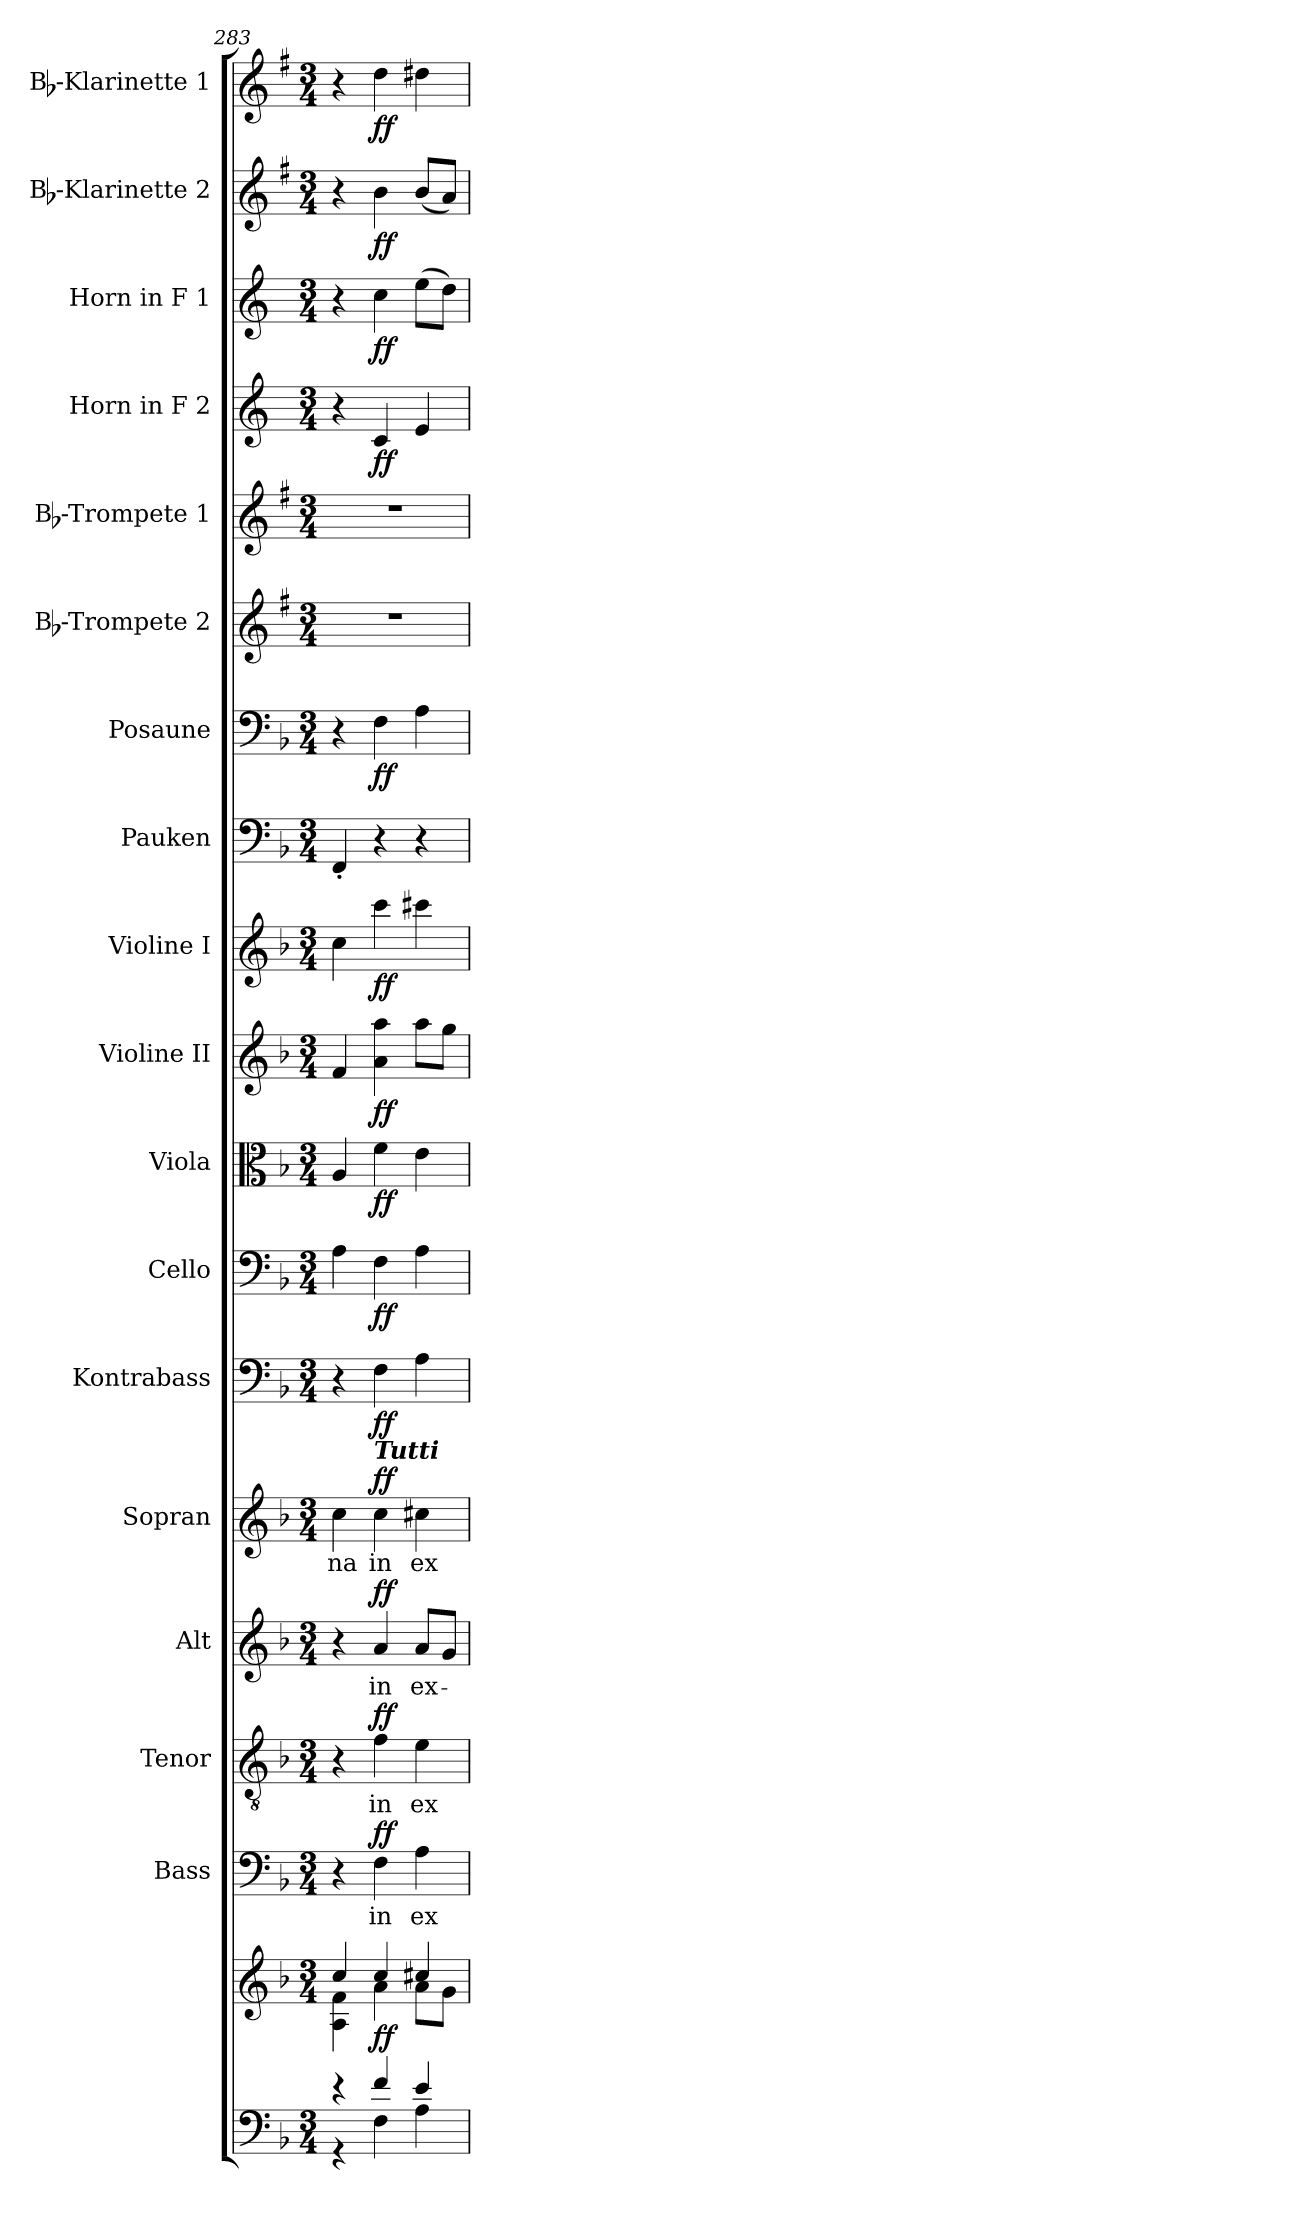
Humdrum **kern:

**kern	**kern	**dynam	**kern	**text	**dynam	**kern	**text	**dynam	**kern	**text	**dynam	**kern	**text	**dynam	**kern	**dynam	**kern	**dynam	**kern	**dynam	**kern	**dynam	**kern	**dynam	**kern	**kern	**dynam	**kern	**kern	**kern	**dynam	**kern	**dynam	**kern	**dynam	**kern	**dynam
*part18	*part18	*part18	*part17	*part17	*part17	*part16	*part16	*part16	*part15	*part15	*part15	*part14	*part14	*part14	*part13	*part13	*part12	*part12	*part11	*part11	*part10	*part10	*part9	*part9	*part8	*part7	*part7	*part6	*part5	*part4	*part4	*part3	*part3	*part2	*part2	*part1	*part1
*staff19	*staff18	*staff18/19	*staff17	*staff17	*staff17	*staff16	*staff16	*staff16	*staff15	*staff15	*staff15	*staff14	*staff14	*staff14	*staff13	*staff13	*staff12	*staff12	*staff11	*staff11	*staff10	*staff10	*staff9	*staff9	*staff8	*staff7	*staff7	*staff6	*staff5	*staff4	*staff4	*staff3	*staff3	*staff2	*staff2	*staff1	*staff1
*	*	*	*I"Bass	*	*	*I"Tenor	*	*	*I"Alt	*	*	*I"Sopran	*	*	*I"Kontrabass	*	*I"Cello	*	*I"Viola	*	*I"Violine II	*	*I"Violine I	*	*I"Pauken	*I"Posaune	*	*I"Bb-Trompete 2	*I"Bb-Trompete 1	*I"Horn in F 2	*	*I"Horn in F 1	*	*I"Bb-Klarinette 2	*	*I"Bb-Klarinette 1	*
*	*	*	*I'B.	*	*	*I'T.	*	*	*I'A.	*	*	*I'S.	*	*	*I'Kb.	*	*	*	*I'Vla.	*	*I'Vl. II	*	*I'Vl. I	*	*I'Pk.	*I'Pos.	*	*I'Bb Trp. 2	*I'Bb Trp. 1	*	*	*	*	*I'Bb Kl. 2	*	*I'Bb Kl. 1	*
*clefF4	*clefG2	*	*clefF4	*	*	*clefGv2	*	*	*clefG2	*	*	*clefG2	*	*	*clefF4	*	*clefF4	*	*clefC3	*	*clefG2	*	*clefG2	*	*clefF4	*clefF4	*	*clefG2	*clefG2	*clefG2	*	*clefG2	*	*clefG2	*	*clefG2	*
*	*	*	*	*	*	*	*	*	*	*	*	*	*	*	*ITrd7c12	*	*	*	*	*	*	*	*	*	*	*	*	*ITrd1c2	*ITrd1c2	*ITrd4c7	*	*ITrd4c7	*	*ITrd1c2	*	*ITrd1c2	*
*k[b-]	*k[b-]	*	*k[b-]	*	*	*k[b-]	*	*	*k[b-]	*	*	*k[b-]	*	*	*k[b-]	*	*k[b-]	*	*k[b-]	*	*k[b-]	*	*k[b-]	*	*k[b-]	*k[b-]	*	*k[b-]	*k[b-]	*k[b-]	*	*k[b-]	*	*k[b-]	*	*k[b-]	*
*F:	*F:	*	*F:	*	*	*F:	*	*	*F:	*	*	*F:	*	*	*F:	*	*F:	*	*F:	*	*F:	*	*F:	*	*F:	*F:	*	*F:	*F:	*F:	*	*F:	*	*F:	*	*F:	*
*M3/4	*M3/4	*	*M3/4	*	*	*M3/4	*	*	*M3/4	*	*	*M3/4	*	*	*M3/4	*	*M3/4	*	*M3/4	*	*M3/4	*	*M3/4	*	*M3/4	*M3/4	*	*M3/4	*M3/4	*M3/4	*	*M3/4	*	*M3/4	*	*M3/4	*
=283	=283	=283	=283	=283	=283	=283	=283	=283	=283	=283	=283	=283	=283	=283	=283	=283	=283	=283	=283	=283	=283	=283	=283	=283	=283	=283	=283	=283	=283	=283	=283	=283	=283	=283	=283	=283	=283
*^	*^	*	*	*	*	*	*	*	*	*	*	*	*	*	*	*	*	*	*	*	*	*	*	*	*	*	*	*	*	*	*	*	*	*	*	*	*
!	!	!	!	!	!	!	!	!	!	!	!	!	!	!	!LO:LY:b	!	!	!	!	!	!	!	!	!	!	!	!	!	!	!	!	!	!	!	!	!	!	!	!
4r	4r	4cc/	4A\ 4f\	.	4r	.	.	4r	.	.	4r	.	.	4cc\	-na	.	4r	.	4A\	.	4A/	.	4f/	.	4cc\	.	4FF'</	4r	.	2.r	2.r	4r	.	4r	.	4r	.	4r	.
!	!	!	!	!	!	!	!	!	!	!	!	!	!	!LO:TX:a:Bi:t=Tutti	!	!	!	!	!	!	!	!	!	!	!	!	!	!	!	!	!	!	!	!	!	!	!	!	!
!	!	!	!	!LO:DY:b	!	!LO:LY:b	!LO:DY:a	!	!LO:LY:b	!LO:DY:a	!	!LO:LY:b	!LO:DY:a	!	!LO:LY:b	!LO:DY:a	!	!LO:DY:b	!	!LO:DY:b	!	!LO:DY:b	!	!LO:DY:b	!	!LO:DY:b	!	!	!LO:DY:b	!	!	!	!LO:DY:b	!	!LO:DY:b	!	!LO:DY:b	!	!LO:DY:b
4f/	4F\	4cc/	4a\	ff	4F\	in	ff	4f\	in	ff	4a/	in	ff	4cc\	in	ff	4FF\	ff	4F\	ff	4f\	ff	4a\ 4aa\	ff	4ccc\	ff	4r	4F\	ff	.	.	4F/	ff	4f\	ff	4a\	ff	4cc\	ff
!	!	!	!	!	!	!LO:LY:b	!	!	!LO:LY:b	!	!	!LO:LY:b	!	!	!LO:LY:b	!	!	!	!	!	!	!	!	!	!	!	!	!	!	!	!	!	!	!	!	!	!	!	!
4e/	4A\	4cc#X/	8a\L	.	4A\	ex-	.	4e\	ex-	.	8a/L	ex-	.	4cc#X\	ex-	.	4AA\	.	4A\	.	4e\	.	8aa\L	.	4ccc#X\	.	4r	4A\	.	.	.	4A/	.	(>8a\L	.	(<8a/L	.	4cc#X\	.
.	.	.	8g\J	.	.	.	.	.	.	.	8g/J	.	.	.	.	.	.	.	.	.	.	.	8gg\J	.	.	.	.	.	.	.	.	.	.	8g\J)	.	8g/J)	.	.	.
*v	*v	*	*	*	*	*	*	*	*	*	*	*	*	*	*	*	*	*	*	*	*	*	*	*	*	*	*	*	*	*	*	*	*	*	*	*	*	*	*
*	*v	*v	*	*	*	*	*	*	*	*	*	*	*	*	*	*	*	*	*	*	*	*	*	*	*	*	*	*	*	*	*	*	*	*	*	*	*	*
=	=	=	=	=	=	=	=	=	=	=	=	=	=	=	=	=	=	=	=	=	=	=	=	=	=	=	=	=	=	=	=	=	=	=	=	=	=
*-	*-	*-	*-	*-	*-	*-	*-	*-	*-	*-	*-	*-	*-	*-	*-	*-	*-	*-	*-	*-	*-	*-	*-	*-	*-	*-	*-	*-	*-	*-	*-	*-	*-	*-	*-	*-	*-
